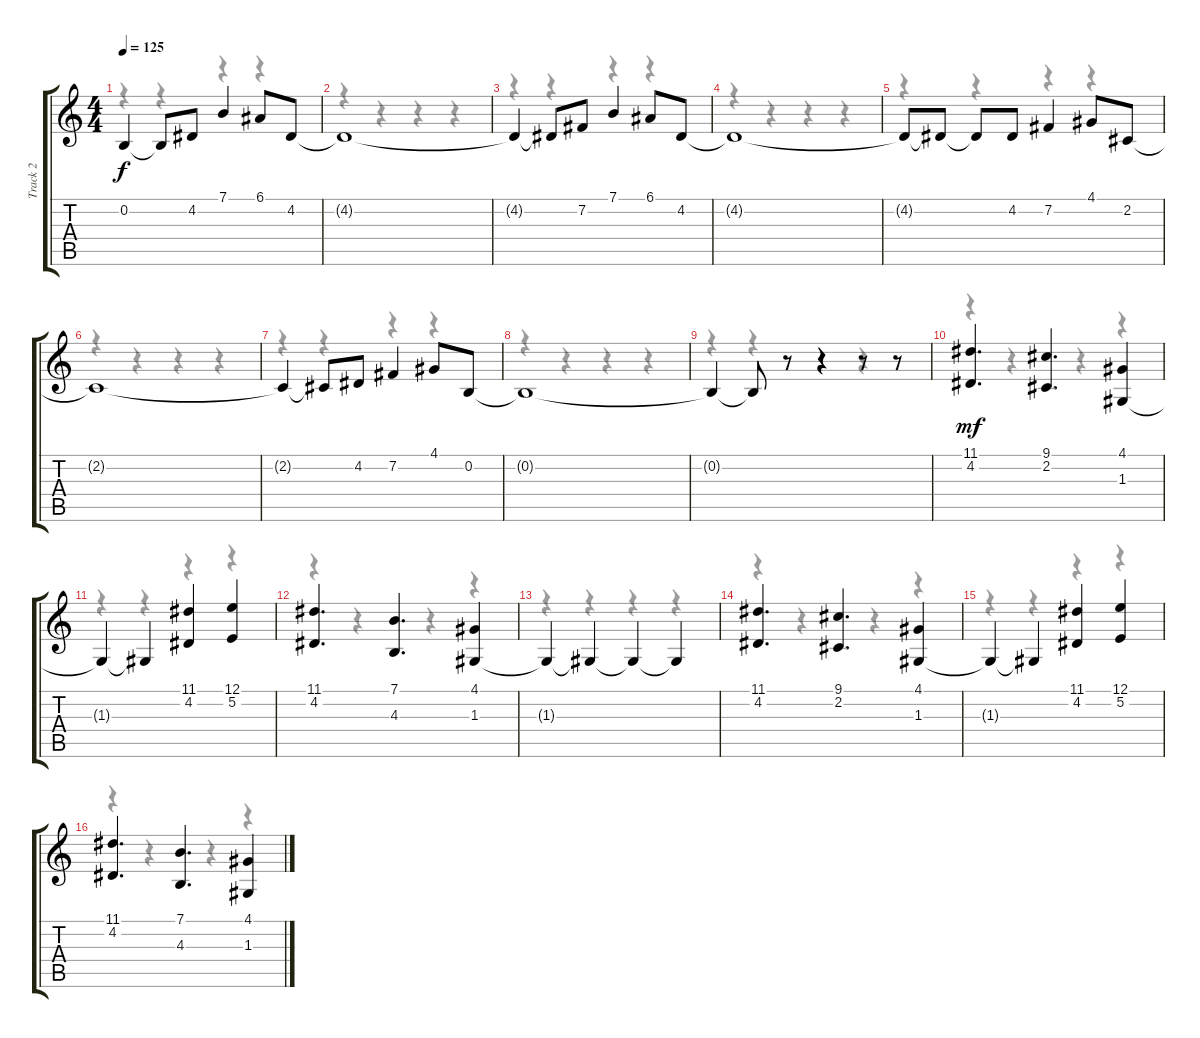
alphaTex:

\track ("Track 2" "Track 2") {instrument acousticgrandpiano}
\staff {score tabs}
\tuning (E4 B3 G3 D3 A2 E2) {hide}
\voice
\ts (4 4)
\tempo 125
\clef g2
\ks c
0.2{t}.4{dy f} 0.2{t}.8 4.2.8 7.1.4 6.1.8 4.2.8 |
4.2{t}.1 |
4.2{t}.4 4.2{t}.8 7.2.8 7.1.4 6.1.8 4.2.8 |
4.2{t}.1 |
4.2{t}.8 4.2{t}.8 4.2{t}.8 4.2.8 7.2.4 4.1.8 2.2.8 |
2.2{t}.1 |
2.2{t}.4 2.2{t}.8 4.2.8 7.2.4 4.1.8 0.2.8 |
0.2{t}.1 |
0.2{t}.4 0.2{t}.8 r.8 r.4 r.8 r.8 |
(11.1 4.2).4{d dy mf} (9.1 2.2).4{d} (4.1 1.3).4 |
1.3{t}.4 1.3{t}.4 (11.1 4.2).4 (12.1 5.2).4 |
(11.1 4.2).4{d} (7.1 4.3).4{d} (4.1 1.3).4 |
1.3{t}.4 1.3{t}.4 1.3{t}.4 1.3{t}.4 |
(11.1 4.2).4{d} (9.1 2.2).4{d} (4.1 1.3).4 |
1.3{t}.4 1.3{t}.4 (11.1 4.2).4 (12.1 5.2).4 |
(11.1 4.2).4{d} (7.1 4.3).4{d} (4.1 1.3).4
\voice
\clef g2
\ottava regular
\simile none
\ks c
r.4{dy f} r.4 r.4 r.4 |
r.4 r.4 r.4 r.4 |
r.4 r.4 r.4 r.4 |
r.4 r.4 r.4 r.4 |
r.4 r.4 r.4 r.4 |
r.4 r.4 r.4 r.4 |
r.4 r.4 r.4 r.4 |
r.4 r.4 r.4 r.4 |
r.4 r.4 r.4 r.4 |
r.4 r.4 r.4 r.4 |
r.4 r.4 r.4 r.4 |
r.4 r.4 r.4 r.4 |
r.4 r.4 r.4 r.4 |
r.4 r.4 r.4 r.4 |
r.4 r.4 r.4 r.4 |
r.4 r.4 r.4 r.4
